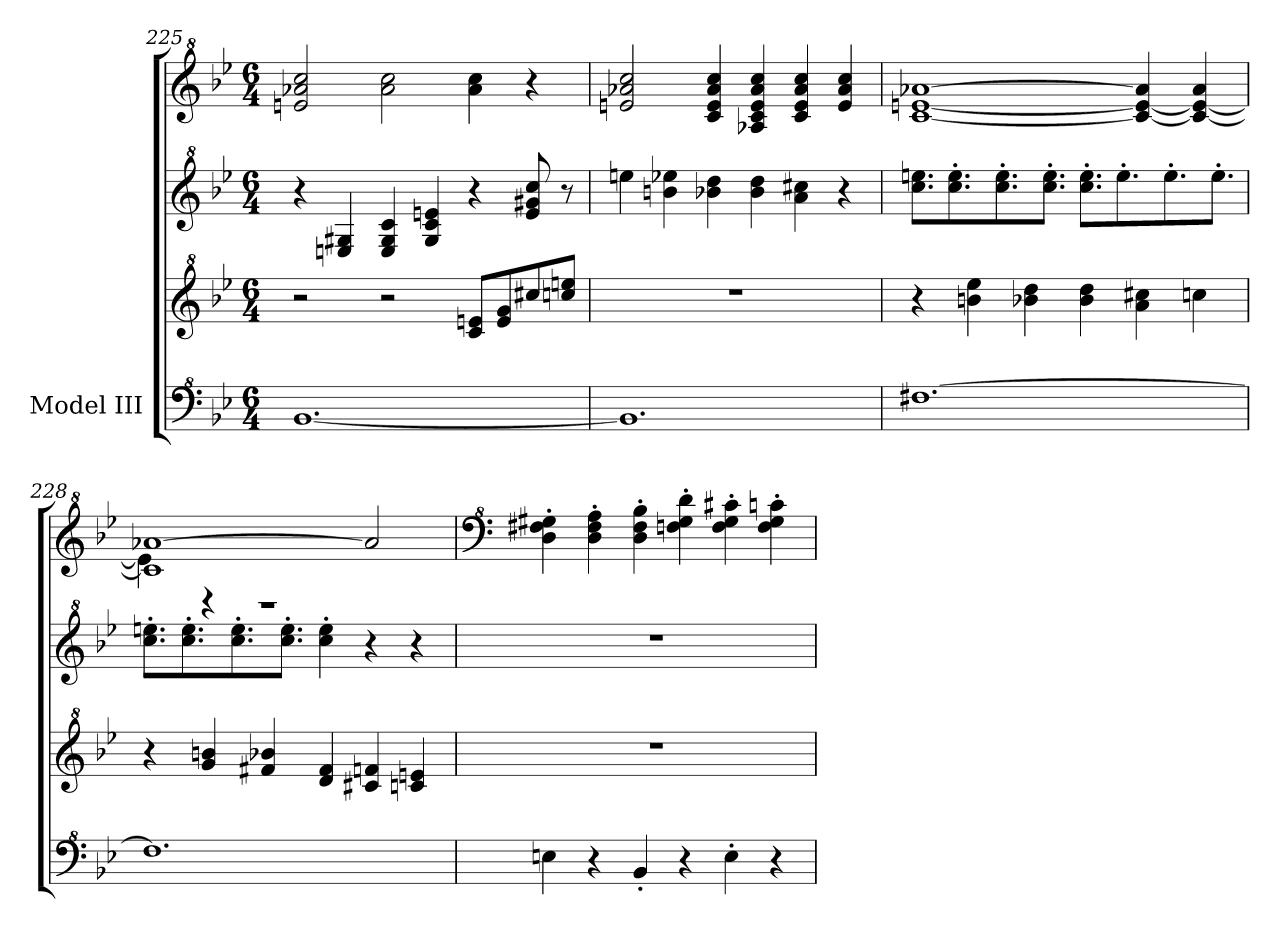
**kern	**kern	**kern	**kern
*part1	*part1	*part1	*part1
*staff4	*staff3	*staff2	*staff1
*I"Model III	*	*	*
*clefF^4	*clefG^2	*clefG^2	*clefG^2
*k[b-e-]	*k[b-e-]	*k[b-e-]	*k[b-e-]
*M6/4	*M6/4	*M6/4	*M6/4
=225	=225	=225	=225
[1.B-	2r	4r	2een/ 2aa-X/ 2ccc/
.	.	4en/ 4g#X/	.
.	2r	4e/ 4g#/ 4cc/	2aa-\ 2ccc\
.	.	4g#/ 4cc/ 4een/	.
.	8cc/ 8een/L	4r	4aa-\ 4ccc\
.	8ee/ 8gg/	.	.
.	8ccc#X/	8ee/ 8gg#X/ 8ccc/	4r
.	8cccn/ 8eeen/J	8r	.
=226	=226	=226	=226
1.B-]	1.r	4eeen\	2een/ 2aa-X/ 2ccc/
.	.	4bbn\ 4eee-X\	.
.	.	4bb-X\ 4ddd\	4cc/ 4ee/ 4aa-/ 4ccc/
.	.	4bb-\ 4ddd\	4a-X/ 4cc/ 4ee/ 4aa-/ 4ccc/
.	.	4aa\ 4ccc#X\	4cc/ 4ee/ 4aa-/ 4ccc/
.	.	4r	4ee/ 4aa-/ 4ccc/
!!LO:LB:g=z
=227	=227	=227	=227
[1.f#X	4r	8.ccc\ 8.eeen\L	[1cc [1een [1aa-X
.	.	8.ccc\' 8.eee\'	.
.	4bbn\ 4eee-\	.	.
.	.	8.ccc\' 8.eee\'	.
.	4bb-X\ 4ddd\	.	.
.	.	8.ccc\' 8.eee\'J	.
.	4bb-\ 4ddd\	8.ccc\' 8.eee\'L	.
.	.	8.eee'\	.
.	4aa\ 4ccc#X\	.	4cc/_ 4ee/_ 4aa-/]
.	.	8.eee'\	.
.	4cccn\	.	4cc/_ 4ee/_ 4aa-/
.	.	8.eee'\J	.
=228	=228	=228	=228
*	*	*	*^
1.f#]	4r	8.ccc\' 8.eeen\'L	1cc] [1aa-X	4ee\]
.	.	8.ccc\' 8.eee\'	.	.
.	4gg/ 4bbn/	.	.	4r
.	.	8.ccc\' 8.eee\'	.	.
.	4ff#X/ 4bb-X/	.	.	1r
.	.	8.ccc\' 8.eee\'J	.	.
.	4dd/ 4ff#/	4ccc\' 4eee\'	.	.
.	4cc#X/ 4ffn/	4r	2aa-/]	.
.	4ccn/ 4een/	4r	.	.
*	*	*	*v	*v
=229	=229	=229	=229
*	*	*	*clefF^4
4en\	1.r	1.r	4d\' 4f#X\' 4g#X\'
4r	.	.	4d\' 4f#\' 4a\'
4B-'/	.	.	4d\' 4f#\' 4b-\'
4r	.	.	4fn\' 4g#\' 4dd\'
4e'\	.	.	4f\' 4g#\' 4cc#X\'
4r	.	.	4f\' 4g#\' 4ccn\'
=	=	=	=
*-	*-	*-	*-
